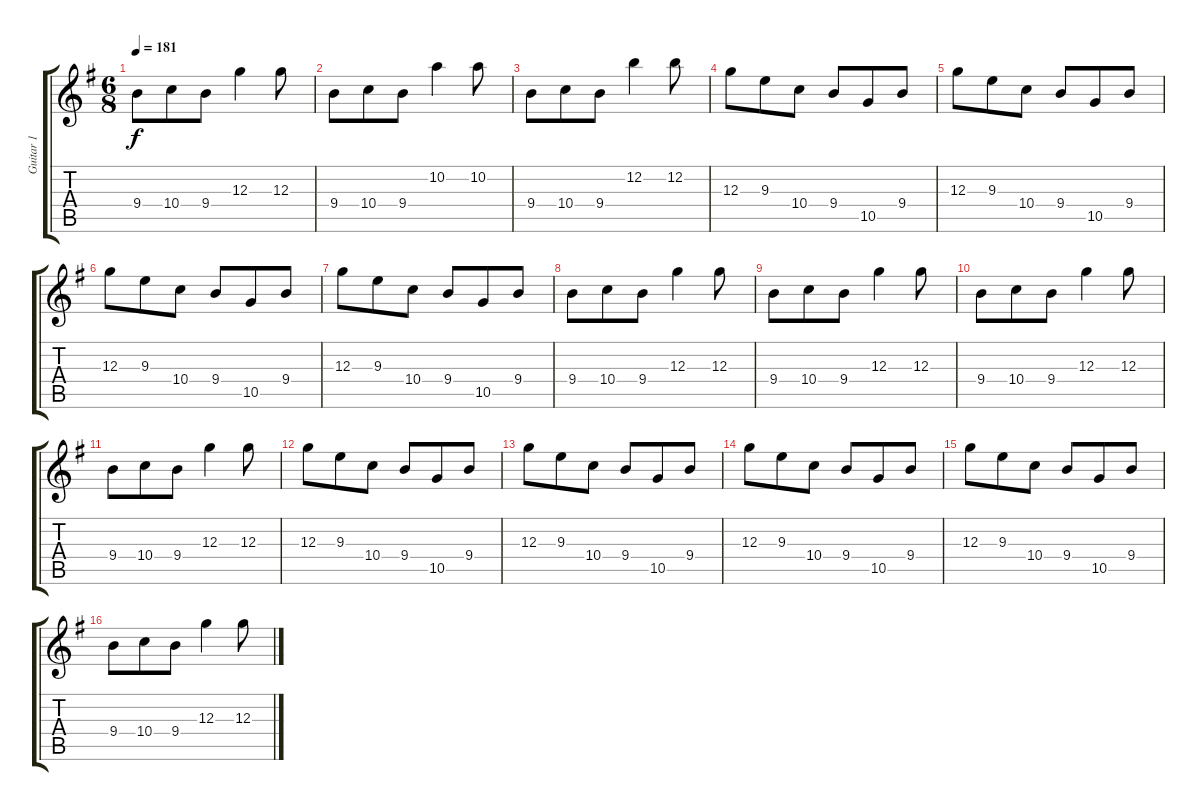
\track ("Guitar 1" "Guitar 1") {instrument distortionguitar}
\staff {score tabs}
\tuning (E4 B3 G3 D3 A2 E2) {hide}
\ts (6 8)
\tempo 181
\clef g2
\ks eminor
9.4.8{dy f} 10.4.8 9.4.8 12.3.4 12.3.8 |
9.4.8 10.4.8 9.4.8 10.2.4 10.2.8 |
9.4.8 10.4.8 9.4.8 12.2.4 12.2.8 |
12.3.8 9.3.8 10.4.8 9.4.8 10.5.8 9.4.8 |
12.3.8 9.3.8 10.4.8 9.4.8 10.5.8 9.4.8 |
12.3.8 9.3.8 10.4.8 9.4.8 10.5.8 9.4.8 |
12.3.8 9.3.8 10.4.8 9.4.8 10.5.8 9.4.8 |
9.4.8 10.4.8 9.4.8 12.3.4 12.3.8 |
9.4.8 10.4.8 9.4.8 12.3.4 12.3.8 |
9.4.8 10.4.8 9.4.8 12.3.4 12.3.8 |
9.4.8 10.4.8 9.4.8 12.3.4 12.3.8 |
12.3.8 9.3.8 10.4.8 9.4.8 10.5.8 9.4.8 |
12.3.8 9.3.8 10.4.8 9.4.8 10.5.8 9.4.8 |
12.3.8 9.3.8 10.4.8 9.4.8 10.5.8 9.4.8 |
12.3.8 9.3.8 10.4.8 9.4.8 10.5.8 9.4.8 |
9.4.8 10.4.8 9.4.8 12.3.4 12.3.8
